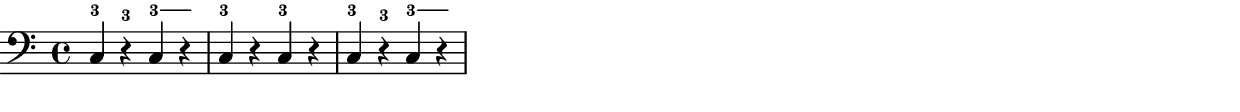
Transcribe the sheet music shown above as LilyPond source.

%% Generated by lilypond-book
%% Options: [exampleindent=10.16\mm,indent=0\mm,line-width=160\mm,paper-height=845.047\pt,paper-width=597.508\pt,papersize='(cons (* 597.508 pt) (* 845.047 pt))]
\include "lilypond-book-preamble.ly"


% ****************************************************************
% Start cut-&-pastable-section
% ****************************************************************

#(ly:set-option 'eps-box-padding 3.000000)



\paper {
  #(set-paper-size '(cons (* 597.508 pt) (* 845.047 pt)))
  indent = 0\mm
  line-width = 160\mm
  % offset the left padding, also add 1mm as lilypond creates cropped
  % images with a little space on the right
  line-width = #(- line-width (* mm  3.000000) (* mm 1))
}

\layout {
  
}




% ****************************************************************
% ly snippet:
% ****************************************************************
\sourcefilename "/lilypond-2.27.0/input/regression/figured-bass-ignore-rest.ly"
\sourcefileline 0
\version "2.16.0"

\header {
  texidoc = "When figures appear inside a voice,
  @code{ignoreFiguredBassRest} causes all figures on rests to be discarded
  and all spanners ended.  If set to @code{#f}, figures on rests are
  printed."
}

\new Voice <<
  {
    \clef bass
    c4 r c r |
    c4 r c r |
    c4 r c r |
  }
  \figuremode {
    % Default:
    <3>4 <3> <3>
    \set Staff.useBassFigureExtenders = ##t
    <3>
    \set Staff.useBassFigureExtenders = ##f |

    % ignore figures on rests, regardless of extenders
    \set Staff.ignoreFiguredBassRest = ##t
    <3>4 <3> <3>
    \set Staff.useBassFigureExtenders = ##t
    <3>
    \set Staff.useBassFigureExtenders = ##f |

    % print figures on rests, regardless of extenders
    \set Staff.ignoreFiguredBassRest = ##f
    <3>4 <3> <3>
    \set Staff.useBassFigureExtenders = ##t
    <3>
    \set Staff.useBassFigureExtenders = ##f |
  }
>>



% ****************************************************************
% end ly snippet
% ****************************************************************
